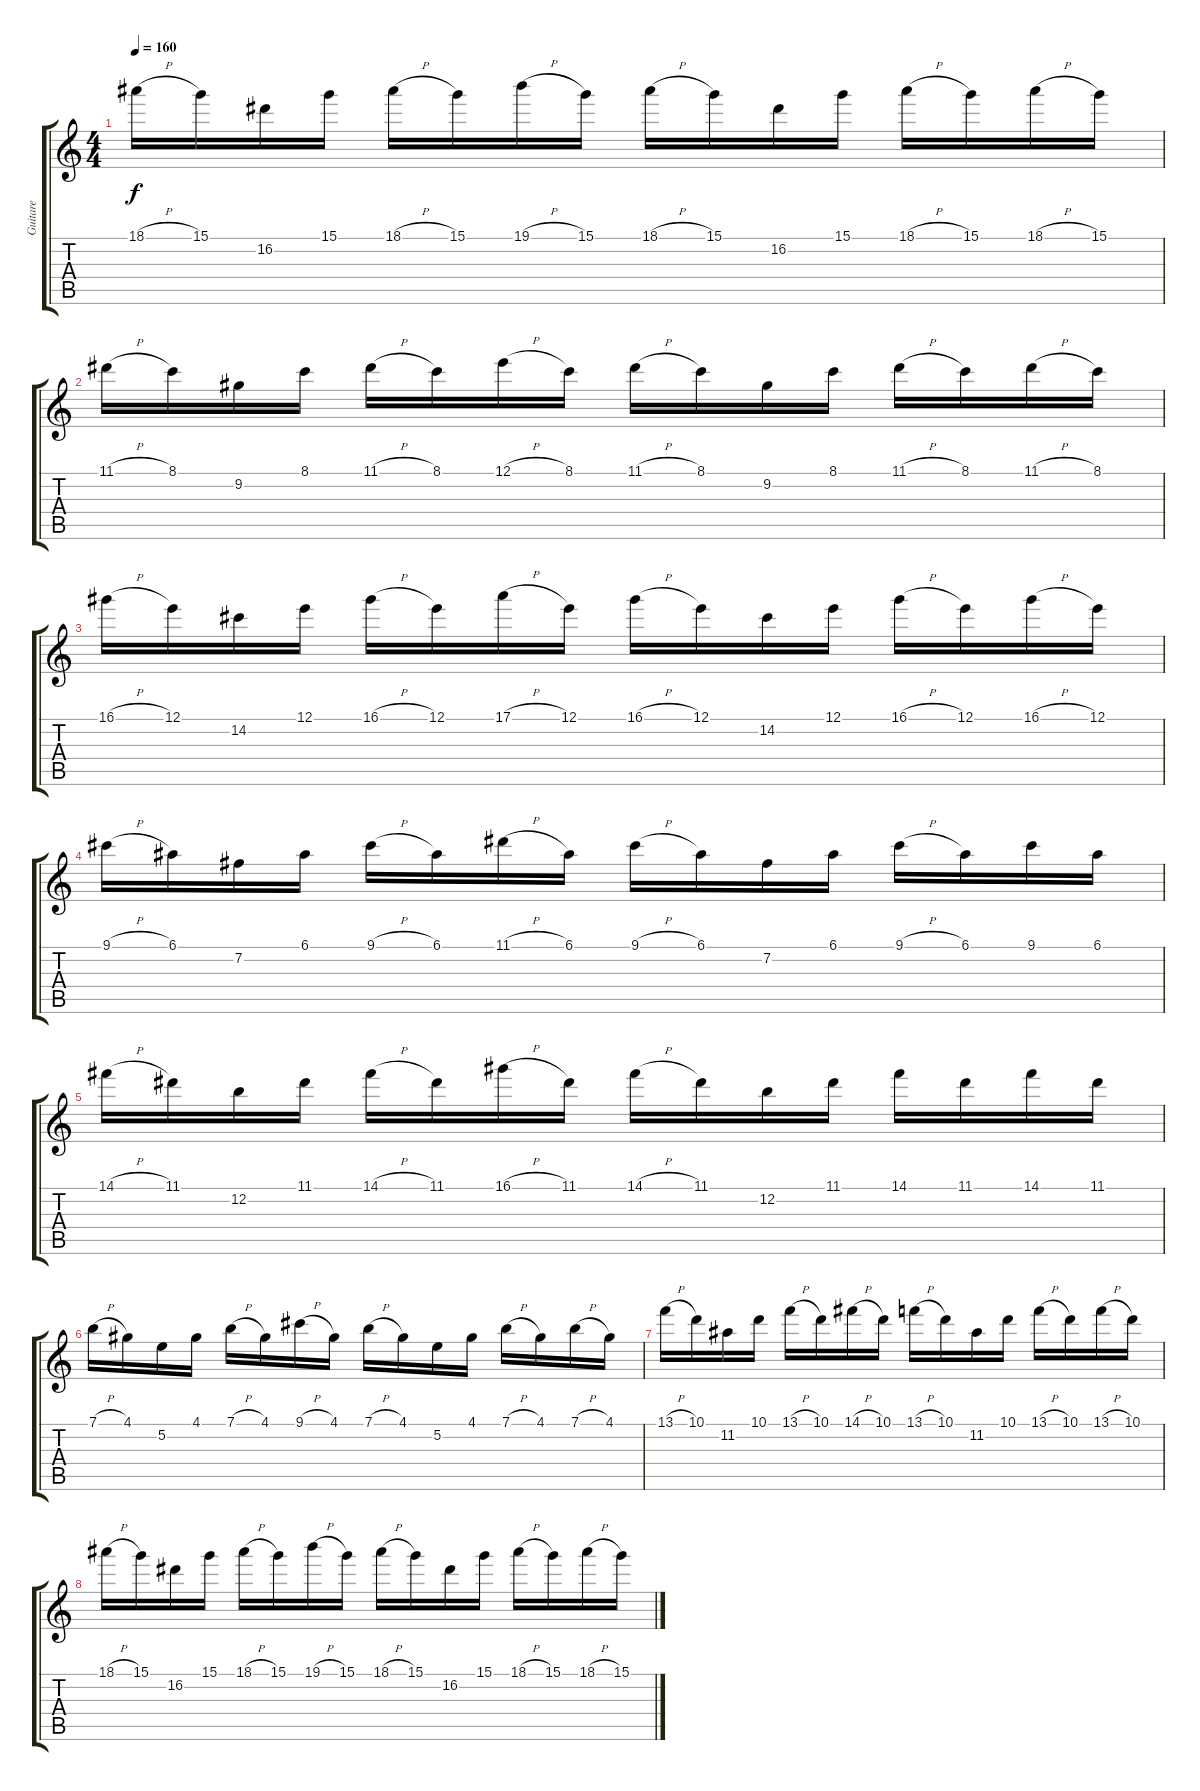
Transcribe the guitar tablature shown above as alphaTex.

\track ("Guitare" "Guitare") {instrument distortionguitar}
\staff {score tabs}
\tuning (E4 B3 G3 D3 A2 E2) {hide}
\ts (4 4)
\tempo 160
\clef g2
\ks c
18.1{h}.16{dy f} 15.1.16 16.2.16 15.1.16 18.1{h}.16 15.1.16 19.1{h}.16 15.1.16 18.1{h}.16 15.1.16 16.2.16 15.1.16 18.1{h}.16 15.1.16 18.1{h}.16 15.1.16 |
11.1{h}.16 8.1.16 9.2.16 8.1.16 11.1{h}.16 8.1.16 12.1{h}.16 8.1.16 11.1{h}.16 8.1.16 9.2.16 8.1.16 11.1{h}.16 8.1.16 11.1{h}.16 8.1.16 |
16.1{h}.16 12.1.16 14.2.16 12.1.16 16.1{h}.16 12.1.16 17.1{h}.16 12.1.16 16.1{h}.16 12.1.16 14.2.16 12.1.16 16.1{h}.16 12.1.16 16.1{h}.16 12.1.16 |
9.1{h}.16 6.1.16 7.2.16 6.1.16 9.1{h}.16 6.1.16 11.1{h}.16 6.1.16 9.1{h}.16 6.1.16 7.2.16 6.1.16 9.1{h}.16 6.1.16 9.1.16 6.1.16 |
14.1{h}.16 11.1.16 12.2.16 11.1.16 14.1{h}.16 11.1.16 16.1{h}.16 11.1.16 14.1{h}.16 11.1.16 12.2.16 11.1.16 14.1.16 11.1.16 14.1.16 11.1.16 |
7.1{h}.16 4.1.16 5.2.16 4.1.16 7.1{h}.16 4.1.16 9.1{h}.16 4.1.16 7.1{h}.16 4.1.16 5.2.16 4.1.16 7.1{h}.16 4.1.16 7.1{h}.16 4.1.16 |
13.1{h}.16 10.1.16 11.2.16 10.1.16 13.1{h}.16 10.1.16 14.1{h}.16 10.1.16 13.1{h}.16 10.1.16 11.2.16 10.1.16 13.1{h}.16 10.1.16 13.1{h}.16 10.1.16 |
18.1{h}.16 15.1.16 16.2.16 15.1.16 18.1{h}.16 15.1.16 19.1{h}.16 15.1.16 18.1{h}.16 15.1.16 16.2.16 15.1.16 18.1{h}.16 15.1.16 18.1{h}.16 15.1.16
